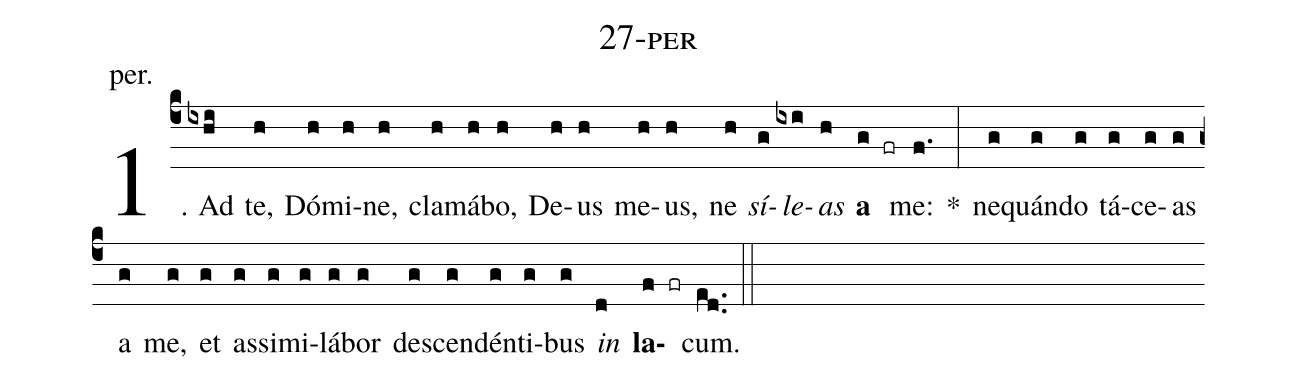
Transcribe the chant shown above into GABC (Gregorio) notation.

name: 27-per;
annotation: per.;
%%
(c4)1. Ad(ixhi) te,(h) Dó(h)mi(h)ne,(h) cla(h)má(h)bo,(h) De(h)us(h) me(h)us,(h) ne(h) <i>sí</i>(g)<i>le</i>(ixi)<i>as</i>(h) <b>a</b>(g fr) me:(f.) *(:) ne(g)quán(g)do(g) tá(g)ce(g)as(g) a(g) me,(g) et(g) as(g)si(g)mi(g)lá(g)bor(g) de(g)scen(g)dén(g)ti(g)bus(g) <i>in</i>(d) <b>la</b>(f fr)cum.(ed..) (::)
